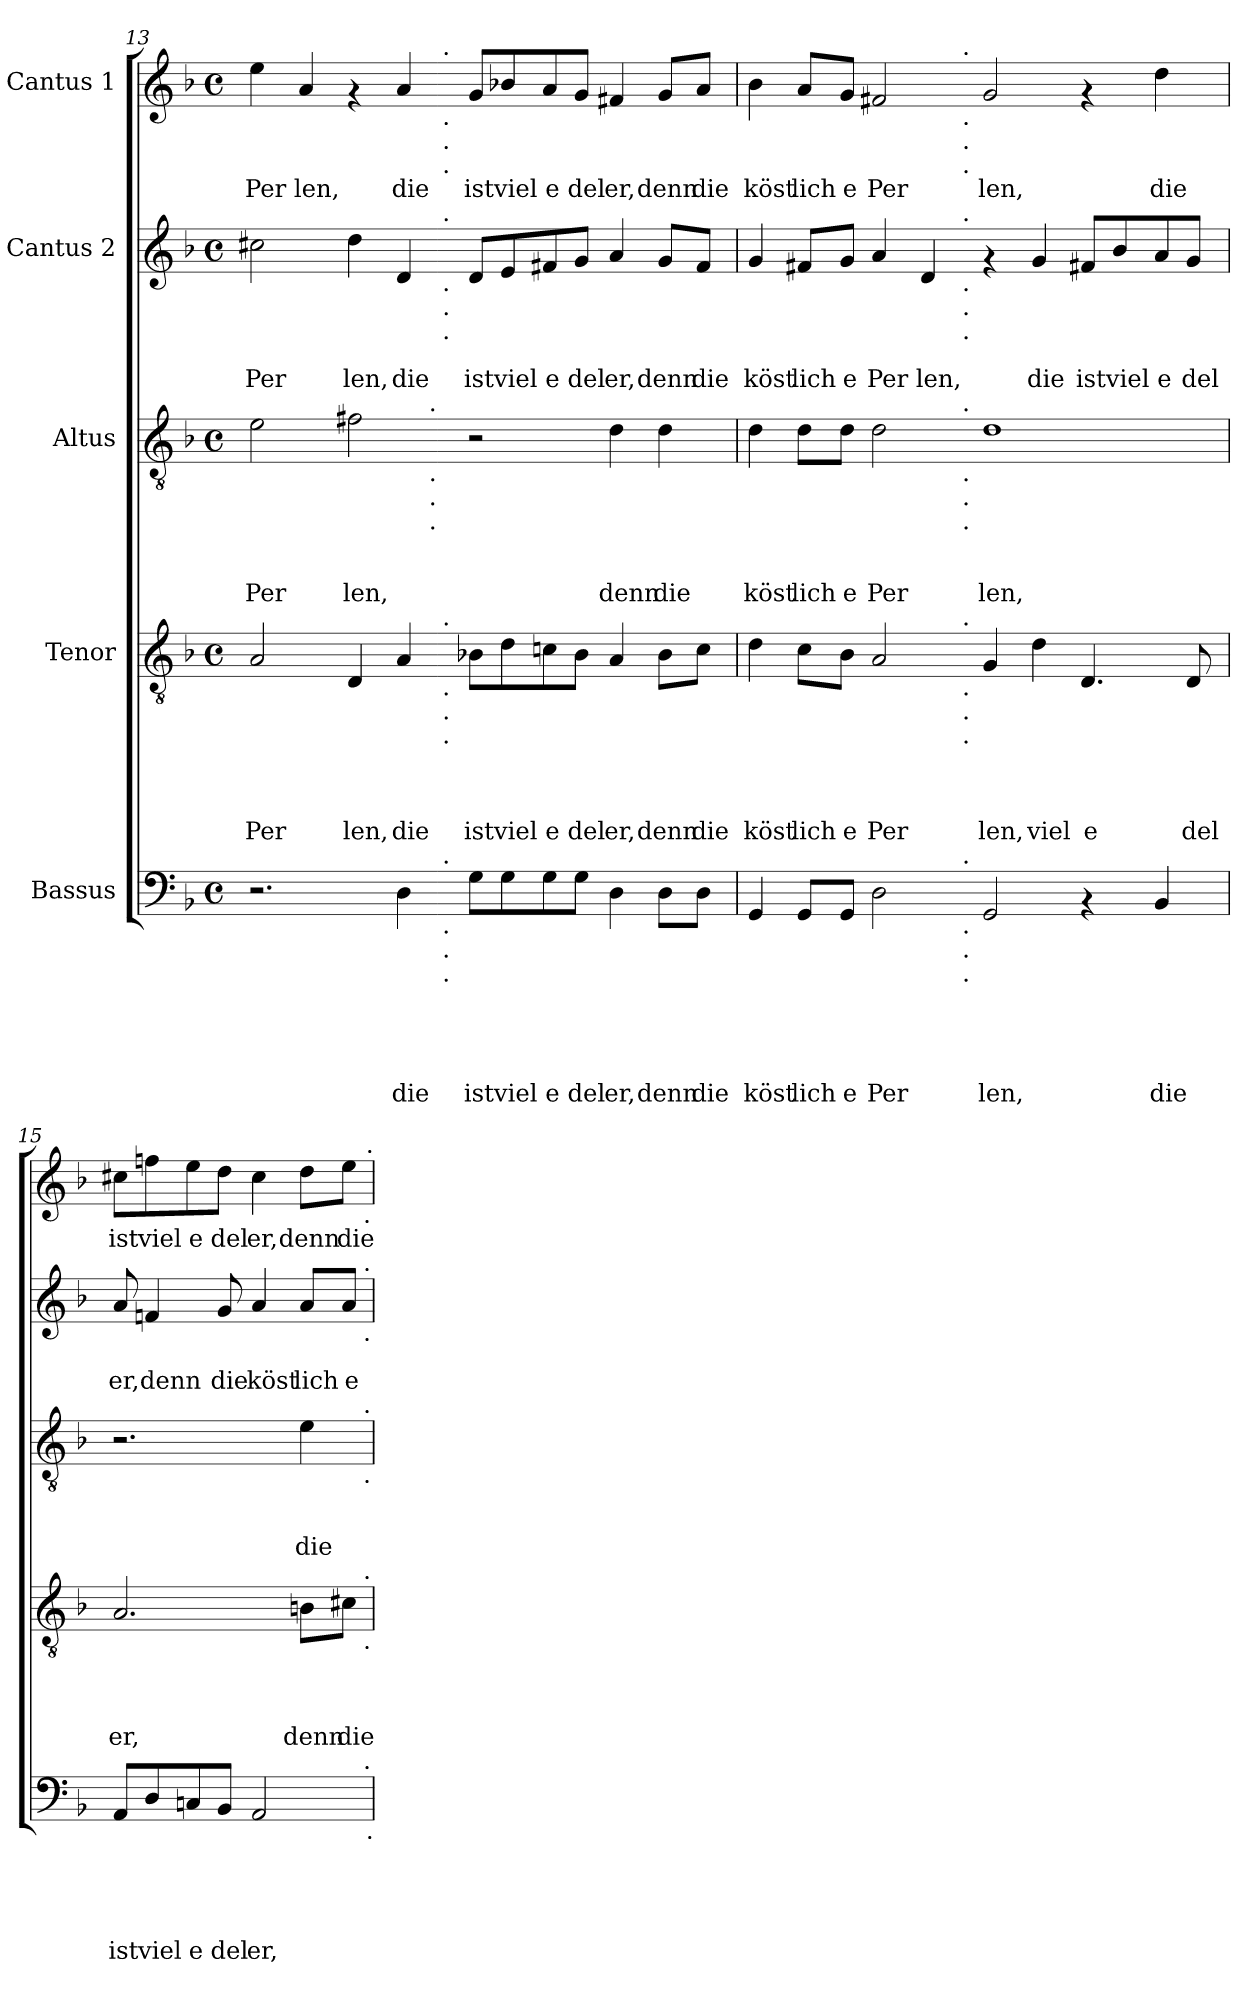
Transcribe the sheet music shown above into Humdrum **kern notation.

**kern	**text	**text	**text	**text	**text	**kern	**text	**text	**text	**text	**kern	**text	**text	**text	**kern	**text	**text	**kern	**text
*part5	*part5	*part5	*part5	*part5	*part5	*part4	*part4	*part4	*part4	*part4	*part3	*part3	*part3	*part3	*part2	*part2	*part2	*part1	*part1
*staff5	*staff5	*staff5	*staff5	*staff5	*staff5	*staff4	*staff4	*staff4	*staff4	*staff4	*staff3	*staff3	*staff3	*staff3	*staff2	*staff2	*staff2	*staff1	*staff1
*I"Bassus	*	*	*	*	*	*I"Tenor	*	*	*	*	*I"Altus	*	*	*	*I"Cantus 2	*	*	*I"Cantus 1	*
*clefF4	*	*	*	*	*	*clefGv2	*	*	*	*	*clefGv2	*	*	*	*clefG2	*	*	*clefG2	*
*k[b-]	*	*	*	*	*	*k[b-]	*	*	*	*	*k[b-]	*	*	*	*k[b-]	*	*	*k[b-]	*
*F:	*	*	*	*	*	*F:	*	*	*	*	*F:	*	*	*	*F:	*	*	*F:	*
*M4/4	*	*	*	*	*	*M4/4	*	*	*	*	*M4/4	*	*	*	*M4/4	*	*	*M4/4	*
*met(c)	*	*	*	*	*	*met(c)	*	*	*	*	*met(c)	*	*	*	*met(c)	*	*	*met(c)	*
=13	=13	=13	=13	=13	=13	=13	=13	=13	=13	=13	=13	=13	=13	=13	=13	=13	=13	=13	=13
!	!	!	!	!	!	!	!	!	!	!LO:LY:b	!	!	!	!LO:LY:b	!	!	!LO:LY:b	!	!LO:LY:b
*^	*	*	*	*	*	*^	*	*	*	*	*^	*	*	*	*^	*	*	*^	*
2.r	2ryy	.	.	.	.	.	2A/	2ryy	.	.	.	Per	2e\	2..ryy	.	.	Per	2cc#X\	2ryy	.	Per	4ee\	2ryy	Per
!	!	!	!	!	!	!	!	!	!	!	!	!	!	!	!	!	!	!	!	!	!	!	!	!LO:LY:b
.	.	.	.	.	.	.	.	.	.	.	.	.	.	.	.	.	.	.	.	.	.	4a/	.	len,
!	!	!	!	!	!	!	!	!	!	!	!	!LO:LY:b	!	!	!	!	!LO:LY:b	!	!	!	!LO:LY:b	!	!	!
.	4ryy	.	.	.	.	.	4D/	4ryy	.	.	.	len,	2f#X\	.	.	.	len,	4dd\	4ryy	.	len,	4rf	4ryy	.
!	!	!	!	!	!	!LO:LY:b	!	!	!	!	!	!LO:LY:b	!	!	!	!	!	!	!	!	!LO:LY:b	!	!	!LO:LY:b
4D\	8ryy	.	.	.	.	die	4A/	8ryy	.	.	.	die	.	.	.	.	.	4d/	8ryy	.	die	4a/	8ryy	die
!	!	!	!	!	!	!	!	!	!	!	!	!	!	!LO:TX:a:t=.	!	!	!	!	!	!	!	!	!	!
!	!	!	!	!	!	!	!	!	!	!	!	!	!	!LO:TX:b:t=.	!	!	!	!	!	!	!	!	!	!
!	!	!	!	!	!	!	!	!	!	!	!	!	!	!LO:TX:b:t=.	!	!	!	!	!	!	!	!	!	!
!	!	!	!	!	!	!	!	!	!	!	!	!	!	!LO:TX:b:t=.	!	!	!	!	!	!	!	!	!	!
.	32ryy	.	.	.	.	.	.	32ryy	.	.	.	.	.	1ryy	.	.	.	.	32ryy	.	.	.	32ryy	.
!	!	!	!	!	!	!	!	!	!	!	!	!	!	!	!	!	!	!	!	!	!	!	!LO:TX:a:t=.	!
!	!	!	!	!	!	!	!	!	!	!	!	!	!	!	!	!	!	!	!	!	!	!	!LO:TX:b:t=.	!
!	!	!	!	!	!	!	!	!	!	!	!	!	!	!	!	!	!	!	!	!	!	!	!LO:TX:b:t=.	!
!	!	!	!	!	!	!	!	!	!	!	!	!	!	!	!	!	!	!	!	!	!	!	!LO:TX:b:t=.	!
!	!	!	!	!	!	!	!	!	!	!	!	!	!	!	!	!	!	!	!LO:TX:a:t=.	!	!	!	!	!
!	!	!	!	!	!	!	!	!	!	!	!	!	!	!	!	!	!	!	!LO:TX:b:t=.	!	!	!	!	!
!	!	!	!	!	!	!	!	!	!	!	!	!	!	!	!	!	!	!	!LO:TX:b:t=.	!	!	!	!	!
!	!	!	!	!	!	!	!	!	!	!	!	!	!	!	!	!	!	!	!LO:TX:b:t=.	!	!	!	!	!
!	!	!	!	!	!	!	!	!LO:TX:a:t=.	!	!	!	!	!	!	!	!	!	!	!	!	!	!	!	!
!	!	!	!	!	!	!	!	!LO:TX:b:t=.	!	!	!	!	!	!	!	!	!	!	!	!	!	!	!	!
!	!	!	!	!	!	!	!	!LO:TX:b:t=.	!	!	!	!	!	!	!	!	!	!	!	!	!	!	!	!
!	!	!	!	!	!	!	!	!LO:TX:b:t=.	!	!	!	!	!	!	!	!	!	!	!	!	!	!	!	!
!	!LO:TX:a:t=.	!	!	!	!	!	!	!	!	!	!	!	!	!	!	!	!	!	!	!	!	!	!	!
!	!LO:TX:b:t=.	!	!	!	!	!	!	!	!	!	!	!	!	!	!	!	!	!	!	!	!	!	!	!
!	!LO:TX:b:t=.	!	!	!	!	!	!	!	!	!	!	!	!	!	!	!	!	!	!	!	!	!	!	!
!	!LO:TX:b:t=.	!	!	!	!	!	!	!	!	!	!	!	!	!	!	!	!	!	!	!	!	!	!	!
.	1ryy	.	.	.	.	.	.	1ryy	.	.	.	.	.	.	.	.	.	.	1ryy	.	.	.	1ryy	.
!	!	!	!	!	!	!LO:LY:b	!	!	!	!	!	!LO:LY:b	!	!	!	!	!	!	!	!	!LO:LY:b	!	!	!LO:LY:b
8G\L	.	.	.	.	.	ist	8B-X\L	.	.	.	.	ist	2r	.	.	.	.	8d/L	.	.	ist	8g/L	.	ist
!	!	!	!	!	!	!LO:LY:b	!	!	!	!	!	!LO:LY:b	!	!	!	!	!	!	!	!	!LO:LY:b	!	!	!LO:LY:b
8G\	.	.	.	.	.	viel	8d\	.	.	.	.	viel	.	.	.	.	.	8e/	.	.	viel	8b-X/	.	viel
!	!	!	!	!	!	!LO:LY:b	!	!	!	!	!	!LO:LY:b	!	!	!	!	!	!	!	!	!LO:LY:b	!	!	!LO:LY:b
8G\	.	.	.	.	.	e	8cn\	.	.	.	.	e	.	.	.	.	.	8f#X/	.	.	e	8a/	.	e
!	!	!	!	!	!	!LO:LY:b	!	!	!	!	!	!LO:LY:b	!	!	!	!	!	!	!	!	!LO:LY:b	!	!	!LO:LY:b
8G\J	.	.	.	.	.	del	8B-\J	.	.	.	.	del	.	.	.	.	.	8g/J	.	.	del	8g/J	.	del
!	!	!	!	!	!	!LO:LY:b	!	!	!	!	!	!LO:LY:b	!	!	!	!	!LO:LY:b	!	!	!	!LO:LY:b	!	!	!LO:LY:b
4D\	.	.	.	.	.	er,	4A/	.	.	.	.	er,	4d\	.	.	.	denn	4a/	.	.	er,	4f#X/	.	er,
!	!	!	!	!	!	!LO:LY:b	!	!	!	!	!	!LO:LY:b	!	!	!	!	!LO:LY:b	!	!	!	!LO:LY:b	!	!	!LO:LY:b
8D\L	.	.	.	.	.	denn	8B-\L	.	.	.	.	denn	4d\	.	.	.	die	8g/L	.	.	denn	8g/L	.	denn
!	!	!	!	!	!	!LO:LY:b	!	!	!	!	!	!LO:LY:b	!	!	!	!	!	!	!	!	!LO:LY:b	!	!	!LO:LY:b
8D\J	.	.	.	.	.	die	8c\J	.	.	.	.	die	.	8ryy	.	.	.	8f#/J	.	.	die	8a/J	.	die
.	16.ryy	.	.	.	.	.	.	16.ryy	.	.	.	.	.	.	.	.	.	.	16.ryy	.	.	.	16.ryy	.
!!LO:PB:g=z	!!
=14	=14	=14	=14	=14	=14	=14	=14	=14	=14	=14	=14	=14	=14	=14	=14	=14	=14	=14	=14	=14	=14	=14	=14	=14
!	!	!	!	!	!	!LO:LY:b	!	!	!	!	!	!LO:LY:b	!	!	!	!	!LO:LY:b	!	!	!	!LO:LY:b	!	!	!LO:LY:b
4GG/	2...ryy	.	.	.	.	köst	4d\	2...ryy	.	.	.	köst	4d\	2...ryy	.	.	köst	4g/	2...ryy	.	köst	4b-\	2...ryy	köst
!	!	!	!	!	!	!LO:LY:b	!	!	!	!	!	!LO:LY:b	!	!	!	!	!LO:LY:b	!	!	!	!LO:LY:b	!	!	!LO:LY:b
8GG/L	.	.	.	.	.	lich	8c\L	.	.	.	.	lich	8d\L	.	.	.	lich	8f#X/L	.	.	lich	8a/L	.	lich
!	!	!	!	!	!	!LO:LY:b	!	!	!	!	!	!LO:LY:b	!	!	!	!	!LO:LY:b	!	!	!	!LO:LY:b	!	!	!LO:LY:b
8GG/J	.	.	.	.	.	e	8B-\J	.	.	.	.	e	8d\J	.	.	.	e	8g/J	.	.	e	8g/J	.	e
!	!	!	!	!	!	!LO:LY:b	!	!	!	!	!	!LO:LY:b	!	!	!	!	!LO:LY:b	!	!	!	!LO:LY:b	!	!	!LO:LY:b
2D\	.	.	.	.	.	Per	2A/	.	.	.	.	Per	2d\	.	.	.	Per	4a/	.	.	Per	2f#X/	.	Per
!	!	!	!	!	!	!	!	!	!	!	!	!	!	!	!	!	!	!	!	!	!LO:LY:b	!	!	!
.	.	.	.	.	.	.	.	.	.	.	.	.	.	.	.	.	.	4d/	.	.	len,	.	.	.
!	!	!	!	!	!	!	!	!	!	!	!	!	!	!	!	!	!	!	!	!	!	!	!LO:TX:a:t=.	!
!	!	!	!	!	!	!	!	!	!	!	!	!	!	!	!	!	!	!	!	!	!	!	!LO:TX:b:t=.	!
!	!	!	!	!	!	!	!	!	!	!	!	!	!	!	!	!	!	!	!	!	!	!	!LO:TX:b:t=.	!
!	!	!	!	!	!	!	!	!	!	!	!	!	!	!	!	!	!	!	!	!	!	!	!LO:TX:b:t=.	!
!	!	!	!	!	!	!	!	!	!	!	!	!	!	!	!	!	!	!	!LO:TX:a:t=.	!	!	!	!	!
!	!	!	!	!	!	!	!	!	!	!	!	!	!	!	!	!	!	!	!LO:TX:b:t=.	!	!	!	!	!
!	!	!	!	!	!	!	!	!	!	!	!	!	!	!	!	!	!	!	!LO:TX:b:t=.	!	!	!	!	!
!	!	!	!	!	!	!	!	!	!	!	!	!	!	!	!	!	!	!	!LO:TX:b:t=.	!	!	!	!	!
!	!	!	!	!	!	!	!	!	!	!	!	!	!	!LO:TX:a:t=.	!	!	!	!	!	!	!	!	!	!
!	!	!	!	!	!	!	!	!	!	!	!	!	!	!LO:TX:b:t=.	!	!	!	!	!	!	!	!	!	!
!	!	!	!	!	!	!	!	!	!	!	!	!	!	!LO:TX:b:t=.	!	!	!	!	!	!	!	!	!	!
!	!	!	!	!	!	!	!	!	!	!	!	!	!	!LO:TX:b:t=.	!	!	!	!	!	!	!	!	!	!
!	!	!	!	!	!	!	!	!LO:TX:a:t=.	!	!	!	!	!	!	!	!	!	!	!	!	!	!	!	!
!	!	!	!	!	!	!	!	!LO:TX:b:t=.	!	!	!	!	!	!	!	!	!	!	!	!	!	!	!	!
!	!	!	!	!	!	!	!	!LO:TX:b:t=.	!	!	!	!	!	!	!	!	!	!	!	!	!	!	!	!
!	!	!	!	!	!	!	!	!LO:TX:b:t=.	!	!	!	!	!	!	!	!	!	!	!	!	!	!	!	!
!	!LO:TX:a:t=.	!	!	!	!	!	!	!	!	!	!	!	!	!	!	!	!	!	!	!	!	!	!	!
!	!LO:TX:b:t=.	!	!	!	!	!	!	!	!	!	!	!	!	!	!	!	!	!	!	!	!	!	!	!
!	!LO:TX:b:t=.	!	!	!	!	!	!	!	!	!	!	!	!	!	!	!	!	!	!	!	!	!	!	!
!	!LO:TX:b:t=.	!	!	!	!	!	!	!	!	!	!	!	!	!	!	!	!	!	!	!	!	!	!	!
.	1ryy	.	.	.	.	.	.	1ryy	.	.	.	.	.	1ryy	.	.	.	.	1ryy	.	.	.	1ryy	.
!	!	!	!	!	!	!LO:LY:b	!	!	!	!	!	!LO:LY:b	!	!	!	!	!LO:LY:b	!	!	!	!	!	!	!LO:LY:b
2GG/	.	.	.	.	.	len,	4G/	.	.	.	.	len,	1d	.	.	.	len,	4rf	.	.	.	2g/	.	len,
!	!	!	!	!	!	!	!	!	!	!	!	!LO:LY:b	!	!	!	!	!	!	!	!	!LO:LY:b	!	!	!
.	.	.	.	.	.	.	4d\	.	.	.	.	viel	.	.	.	.	.	4g/	.	.	die	.	.	.
!	!	!	!	!	!	!	!	!	!	!	!	!LO:LY:b	!	!	!	!	!	!	!	!	!LO:LY:b	!	!	!
4rAA	.	.	.	.	.	.	4.D/	.	.	.	.	e	.	.	.	.	.	8f#X/L	.	.	ist	4rf	.	.
!	!	!	!	!	!	!	!	!	!	!	!	!	!	!	!	!	!	!	!	!	!LO:LY:b	!	!	!
.	.	.	.	.	.	.	.	.	.	.	.	.	.	.	.	.	.	8b-/	.	.	viel	.	.	.
!	!	!	!	!	!	!LO:LY:b	!	!	!	!	!	!	!	!	!	!	!	!	!	!	!LO:LY:b	!	!	!LO:LY:b
4BB-/	.	.	.	.	.	die	.	.	.	.	.	.	.	.	.	.	.	8a/	.	.	e	4dd\	.	die
!	!	!	!	!	!	!	!	!	!	!	!	!LO:LY:b	!	!	!	!	!	!	!	!	!LO:LY:b	!	!	!
.	.	.	.	.	.	.	8D/	.	.	.	.	del	.	.	.	.	.	8g/J	.	.	del	.	.	.
.	16ryy	.	.	.	.	.	.	16ryy	.	.	.	.	.	16ryy	.	.	.	.	16ryy	.	.	.	16ryy	.
=15	=15	=15	=15	=15	=15	=15	=15	=15	=15	=15	=15	=15	=15	=15	=15	=15	=15	=15	=15	=15	=15	=15	=15	=15
!	!	!	!	!	!	!LO:LY:b	!	!	!	!	!	!LO:LY:b	!	!	!	!	!	!	!	!	!LO:LY:b	!	!	!LO:LY:b
*v	*v	*	*	*	*	*	*	*	*	*	*	*	*v	*v	*	*	*	*v	*v	*	*	*v	*v	*
*	*	*	*	*	*	*v	*v	*	*	*	*	*	*	*	*	*	*	*	*	*
8AA/L	.	.	.	.	ist	2.A/	.	.	.	er,	2.r	.	.	.	8a/	.	er,	8cc#X\L	ist
!	!	!	!	!	!LO:LY:b	!	!	!	!	!	!	!	!	!	!	!	!LO:LY:b	!	!LO:LY:b
8D/	.	.	.	.	viel	.	.	.	.	.	.	.	.	.	4fn/	.	denn	8ffn\	viel
!	!	!	!	!	!LO:LY:b	!	!	!	!	!	!	!	!	!	!	!	!	!	!LO:LY:b
8Cn/	.	.	.	.	e	.	.	.	.	.	.	.	.	.	.	.	.	8ee\	e
!	!	!	!	!	!LO:LY:b	!	!	!	!	!	!	!	!	!	!	!	!LO:LY:b	!	!LO:LY:b
8BB-/J	.	.	.	.	del	.	.	.	.	.	.	.	.	.	8g/	.	die	8dd\J	del
!	!	!	!	!	!LO:LY:b	!	!	!	!	!	!	!	!	!	!	!	!LO:LY:b	!	!LO:LY:b
2AA/	.	.	.	.	er,	.	.	.	.	.	.	.	.	.	4a/	.	köst	4cc#\	er,
!	!	!	!	!	!	!	!	!	!	!LO:LY:b	!	!	!	!LO:LY:b	!	!	!LO:LY:b	!	!LO:LY:b
.	.	.	.	.	.	8Bn\L	.	.	.	denn	4e\	.	.	die	8a/L	.	lich	8dd\L	denn
!	!	!	!	!	!	!	!	!	!	!LO:LY:b	!	!	!	!	!	!	!LO:LY:b	!	!LO:LY:b
.	.	.	.	.	.	8c#X\J	.	.	.	die	.	.	.	.	8a/J	.	e	8ee\J	die
!	!	!	!	!	!	!	!	!	!	!	!	!	!	!	!	!	!	!LO:TX:a:t=.	!
!	!	!	!	!	!	!	!	!	!	!	!	!	!	!	!	!	!	!LO:TX:b:t=.	!
!	!	!	!	!	!	!	!	!	!	!	!	!	!	!	!LO:TX:a:t=.	!	!	!	!
!	!	!	!	!	!	!	!	!	!	!	!	!	!	!	!LO:TX:b:t=.	!	!	!	!
!	!	!	!	!	!	!	!	!	!	!	!LO:TX:a:t=.	!	!	!	!	!	!	!	!
!	!	!	!	!	!	!	!	!	!	!	!LO:TX:b:t=.	!	!	!	!	!	!	!	!
!	!	!	!	!	!	!LO:TX:a:t=.	!	!	!	!	!	!	!	!	!	!	!	!	!
!	!	!	!	!	!	!LO:TX:b:t=.	!	!	!	!	!	!	!	!	!	!	!	!	!
!LO:TX:a:t=.	!	!	!	!	!	!	!	!	!	!	!	!	!	!	!	!	!	!	!
!LO:TX:b:t=.	!	!	!	!	!	!	!	!	!	!	!	!	!	!	!	!	!	!	!
=	=	=	=	=	=	=	=	=	=	=	=	=	=	=	=	=	=	=	=
*-	*-	*-	*-	*-	*-	*-	*-	*-	*-	*-	*-	*-	*-	*-	*-	*-	*-	*-	*-
